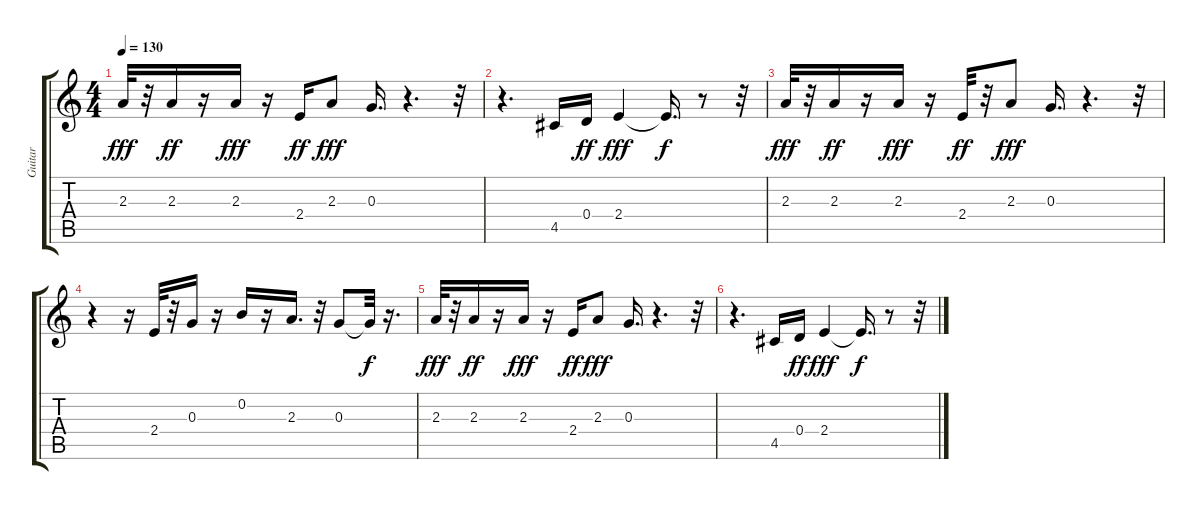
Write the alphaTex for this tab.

\track ("Guitar" "Guitar") {instrument electricguitarclean}
\staff {score tabs}
\tuning (E4 B3 G3 D3 A2 E2) {hide}
\ts (4 4)
\tempo 130
\clef g2
\ks c
2.3.32{dy fff} r.32 2.3.16{dy ff} r.16 2.3.16{dy fff} r.16 2.4.16{dy ff} 2.3.8{dy fff} 0.3.16{d} r.4{d} r.32 |
r.4{d} 4.5.16 0.4.16{dy ff} 2.4.4{dy fff} 2.4{t}.16{d dy f} r.8 r.32 |
2.3.32{dy fff} r.32 2.3.16{dy ff} r.16 2.3.16{dy fff} r.16 2.4.32{dy ff} r.32 2.3.8{dy fff} 0.3.16{d} r.4{d} r.32 |
r.4 r.16 2.4.32 r.32 0.3.16 r.16 0.2.16 r.16 2.3.16{d} r.32 0.3.8 0.3{t}.32{dy f} r.16{d} |
2.3.32{dy fff} r.32 2.3.16{dy ff} r.16 2.3.16{dy fff} r.16 2.4.16{dy ff} 2.3.8{dy fff} 0.3.16{d} r.4{d} r.32 |
r.4{d} 4.5.16 0.4.16{dy ff} 2.4.4{dy fff} 2.4{t}.16{d dy f} r.8 r.32
